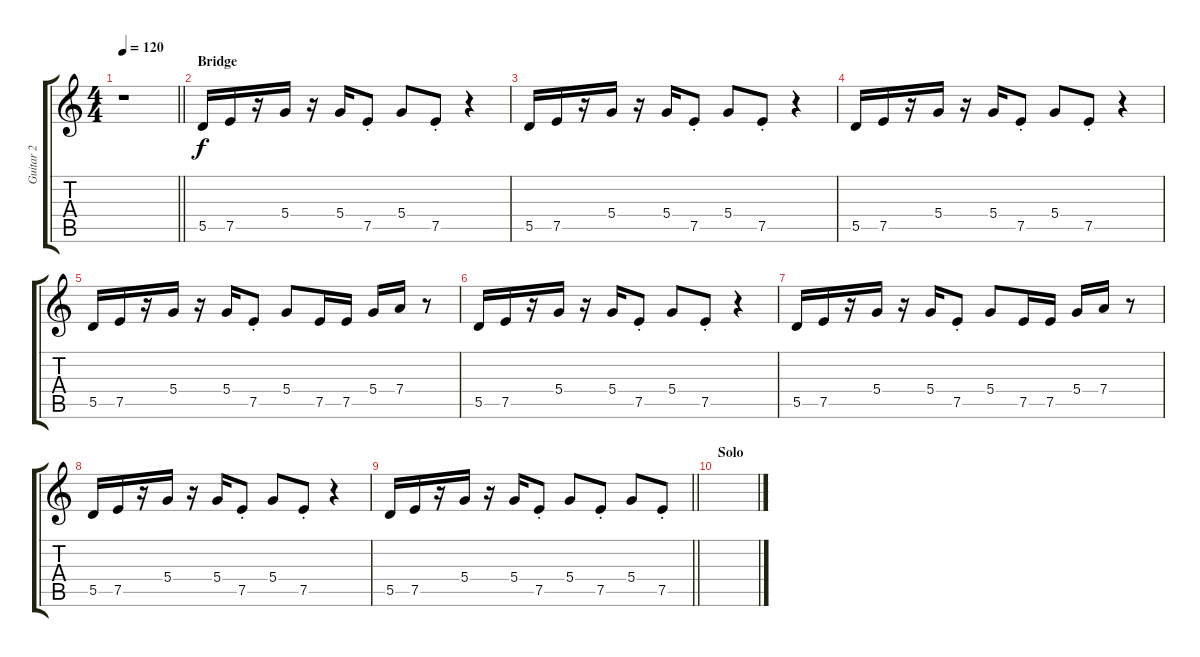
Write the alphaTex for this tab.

\track ("Guitar 2" "Guitar 2") {instrument electricguitarjazz}
\staff {score tabs}
\tuning (E4 B3 G3 D3 A2 E2) {hide}
\ts (4 4)
\tempo 120
\clef g2
\barLineRight lightlight
\ks c
r.1{dy f} |
\section ("" "Bridge")
5.5.16 7.5.16 r.16 5.4.16 r.16 5.4.16 7.5{st}.8 5.4.8 7.5{st}.8 r.4 |
5.5.16 7.5.16 r.16 5.4.16 r.16 5.4.16 7.5{st}.8 5.4.8 7.5{st}.8 r.4 |
5.5.16 7.5.16 r.16 5.4.16 r.16 5.4.16 7.5{st}.8 5.4.8 7.5{st}.8 r.4 |
5.5.16 7.5.16 r.16 5.4.16 r.16 5.4.16 7.5{st}.8 5.4.8 7.5.16 7.5.16 5.4.16 7.4.16 r.8 |
5.5.16 7.5.16 r.16 5.4.16 r.16 5.4.16 7.5{st}.8 5.4.8 7.5{st}.8 r.4 |
5.5.16 7.5.16 r.16 5.4.16 r.16 5.4.16 7.5{st}.8 5.4.8 7.5.16 7.5.16 5.4.16 7.4.16 r.8 |
5.5.16 7.5.16 r.16 5.4.16 r.16 5.4.16 7.5{st}.8 5.4.8 7.5{st}.8 r.4 |
\barLineRight lightlight
5.5.16 7.5.16 r.16 5.4.16 r.16 5.4.16 7.5{st}.8 5.4.8 7.5{st}.8 5.4.8 7.5{st}.8 |
\section ("" "Solo")
